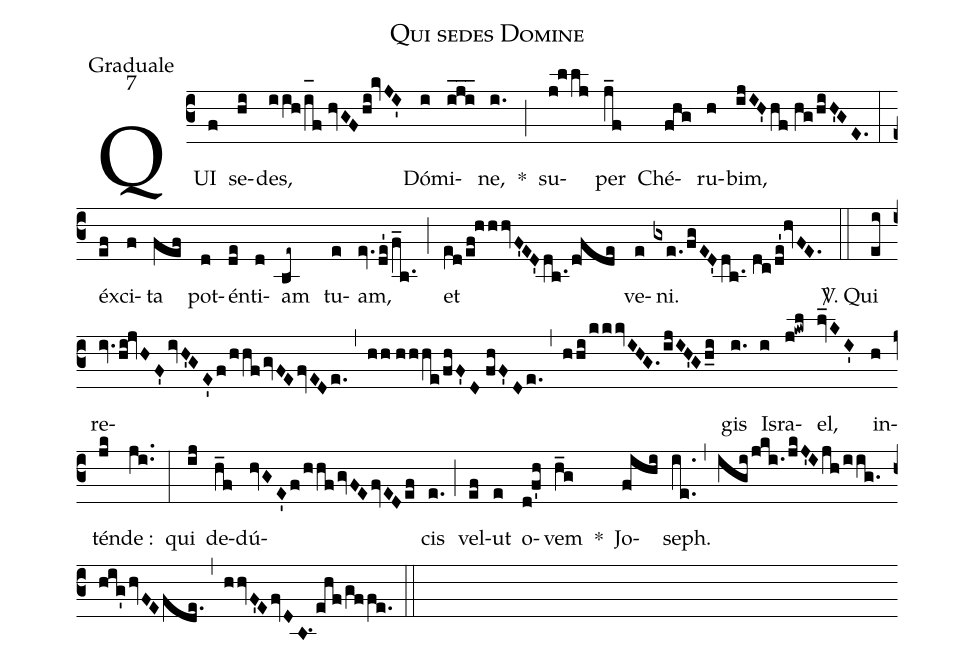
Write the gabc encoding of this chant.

name:Qui sedes Domine;
office-part:Graduale;
mode:7;
%%
(c3) QUI(f) se(hi)des,(iih/i_[oh:h]f//hvGFhi!kvJI') Dó(i)mi(iji___)ne,(i.) *(;) su(j!llj)per(j_f) Ché(fhg)ru(h)bim,(ijIH'hf//hg/hiH'GE.) (:) éx(ef)ci(f)ta(fef) pot(d)én(de)ti(d)am(be~) tu(e)am,(ev.de'/f_[ull:0]b.) (;) et(e[ll:1]d/ef!hhhvF'ED'/!db./d!fde) ve(e)ni.(gxe./fgED'db.//dc/de'!hvFE.) (::)
<sp>V/</sp>. Qui(ei) re(iv.hi!jvHF'ivH'GE'f/hhfgvFEfvEDe.)(,)(hh//hhhe/fhF'D//fhF'De.)(,)(hhi/kkkvIHG.ijIH'Gh_i)gis(i.) Is(i)ra(j!kwl)el,(lv_KI') in(h)tén(jk)de :(ji..) (:) qui(ij) de(h_f)dú(hvGE'f/hhfgvFEfvEDef)cis(e.) (;) vel(ef)ut(e) o(d!f'h)vem(h_g) *() Jo(fihi)seph.(ie..) (,) (igijki./jkJ'Ijh/iig./hig'hvFEfde.) (,) (hhvF'EfvD[ull:0]B.1ehf/gffe.) (::)
